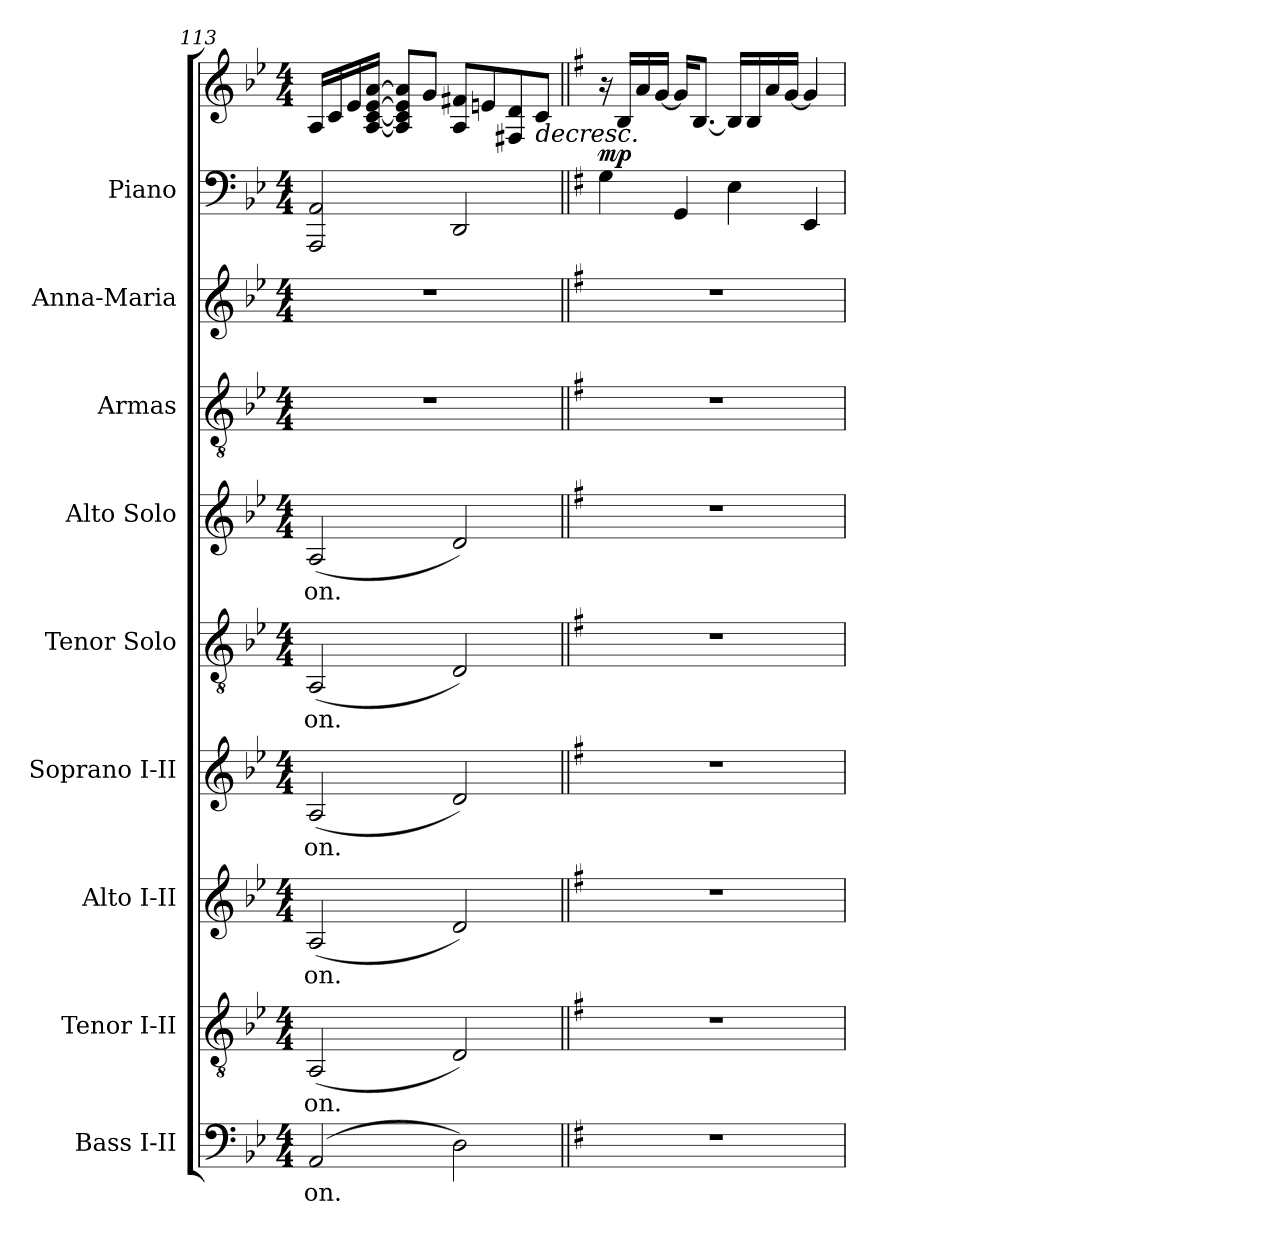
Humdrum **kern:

**kern	**text	**kern	**text	**kern	**text	**kern	**text	**kern	**text	**kern	**text	**kern	**kern	**kern	**kern	**dynam
*part9	*part9	*part8	*part8	*part7	*part7	*part6	*part6	*part5	*part5	*part4	*part4	*part3	*part2	*part1	*part1	*part1
*staff10	*staff10	*staff9	*staff9	*staff8	*staff8	*staff7	*staff7	*staff6	*staff6	*staff5	*staff5	*staff4	*staff3	*staff2	*staff1	*staff1/2
*I"Bass I-II	*	*I"Tenor I-II	*	*I"Alto I-II	*	*I"Soprano I-II	*	*I"Tenor Solo	*	*I"Alto Solo	*	*I"Armas	*I"Anna-Maria	*I"Piano	*	*
*I'B.	*	*I'T.	*	*I'A.	*	*I'S.	*	*I'T. Solo	*	*I'A. Solo	*	*I'Armas	*I'A-M	*I'Pno.	*	*
!!LO:PB:g=z
*clefF4	*	*clefGv2	*	*clefG2	*	*clefG2	*	*clefGv2	*	*clefG2	*	*clefGv2	*clefG2	*clefF4	*clefG2	*
*	*	*ITrd7c12	*	*	*	*	*	*ITrd7c12	*	*	*	*ITrd7c12	*	*	*	*
*k[b-e-]	*	*k[b-e-]	*	*k[b-e-]	*	*k[b-e-]	*	*k[b-e-]	*	*k[b-e-]	*	*k[b-e-]	*k[b-e-]	*k[b-e-]	*k[b-e-]	*
*B-:	*	*B-:	*	*B-:	*	*B-:	*	*B-:	*	*B-:	*	*B-:	*B-:	*B-:	*B-:	*
*M4/4	*	*M4/4	*	*M4/4	*	*M4/4	*	*M4/4	*	*M4/4	*	*M4/4	*M4/4	*M4/4	*M4/4	*
*MM72	*	*MM72	*	*MM72	*	*MM72	*	*MM72	*	*MM72	*	*MM72	*MM72	*MM72	*MM72	*
=113	=113	=113	=113	=113	=113	=113	=113	=113	=113	=113	=113	=113	=113	=113	=113	=113
!	!LO:LY:b:color=#000000	!	!	!	!	!	!	!	!	!	!	!	!	!	!	!
!	!	!	!LO:LY:b:color=#000000	!	!	!	!	!	!	!	!	!	!	!	!	!
!	!	!	!	!	!LO:LY:b:color=#000000	!	!	!	!	!	!	!	!	!	!	!
!	!	!	!	!	!	!	!LO:LY:b:color=#000000	!	!	!	!	!	!	!	!	!
!	!	!	!	!	!	!	!	!	!LO:LY:b:color=#000000	!	!	!	!	!	!	!
!	!	!	!	!	!	!	!	!	!	!	!LO:LY:b:color=#000000	!	!	!	!	!
(2AAi/	on.	(2AAAi/	on.	(2Ai/	on.	(2Ai/	on.	(2AAAi/	on.	(2Ai/	on.	1r	1r	2AAAi/ 2AAi	16Ai/LL	.
.	.	.	.	.	.	.	.	.	.	.	.	.	.	.	16ci/	.
.	.	.	.	.	.	.	.	.	.	.	.	.	.	.	16e-i/	.
.	.	.	.	.	.	.	.	.	.	.	.	.	.	.	[<16Ai/ [<16ci [>16e-i [>16aiJJ	.
.	.	.	.	.	.	.	.	.	.	.	.	.	.	.	8Ai/] 8ci] 8e-i] 8ai]L	.
.	.	.	.	.	.	.	.	.	.	.	.	.	.	.	8gi/J	.
2Di\)	.	2DDi/)	.	2di/)	.	2di/)	.	2DDi/)	.	2di/)	.	.	.	2DDi/	8Ai/ 8f#XiL	]
.	.	.	.	.	.	.	.	.	.	.	.	.	.	.	8eni/	.
.	.	.	.	.	.	.	.	.	.	.	.	.	.	.	8F#Xi/ 8di	.
!	!	!	!	!	!	!	!	!	!	!	!	!	!	!	!	!LO:HP:b
.	.	.	.	.	.	.	.	.	.	.	.	.	.	.	8ci/J	>
=114||	=114||	=114||	=114||	=114||	=114||	=114||	=114||	=114||	=114||	=114||	=114||	=114||	=114||	=114||	=114||	=114||
*k[f#]	*	*k[f#]	*	*k[f#]	*	*k[f#]	*	*k[f#]	*	*k[f#]	*	*k[f#]	*k[f#]	*k[f#]	*k[f#]	*
*G:	*	*G:	*	*G:	*	*G:	*	*G:	*	*G:	*	*G:	*G:	*G:	*G:	*
1r	.	1r	.	1r	.	1r	.	1r	.	1r	.	1r	1r	4Gi\	16r	mp
.	.	.	.	.	.	.	.	.	.	.	.	.	.	.	16Bi/LL	.
.	.	.	.	.	.	.	.	.	.	.	.	.	.	.	16ai/	.
.	.	.	.	.	.	.	.	.	.	.	.	.	.	.	[<16gi/JJ	.
.	.	.	.	.	.	.	.	.	.	.	.	.	.	4GGi/	16gi/KL]	.
.	.	.	.	.	.	.	.	.	.	.	.	.	.	.	[<8.Bi/J	.
.	.	.	.	.	.	.	.	.	.	.	.	.	.	4Ei\	16Bi/LL]	.
.	.	.	.	.	.	.	.	.	.	.	.	.	.	.	16Bi/	.
.	.	.	.	.	.	.	.	.	.	.	.	.	.	.	16ai/	.
.	.	.	.	.	.	.	.	.	.	.	.	.	.	.	[<16gi/JJ	.
.	.	.	.	.	.	.	.	.	.	.	.	.	.	4EEi/	4gi/]	.
=	=	=	=	=	=	=	=	=	=	=	=	=	=	=	=	=
*-	*-	*-	*-	*-	*-	*-	*-	*-	*-	*-	*-	*-	*-	*-	*-	*-
